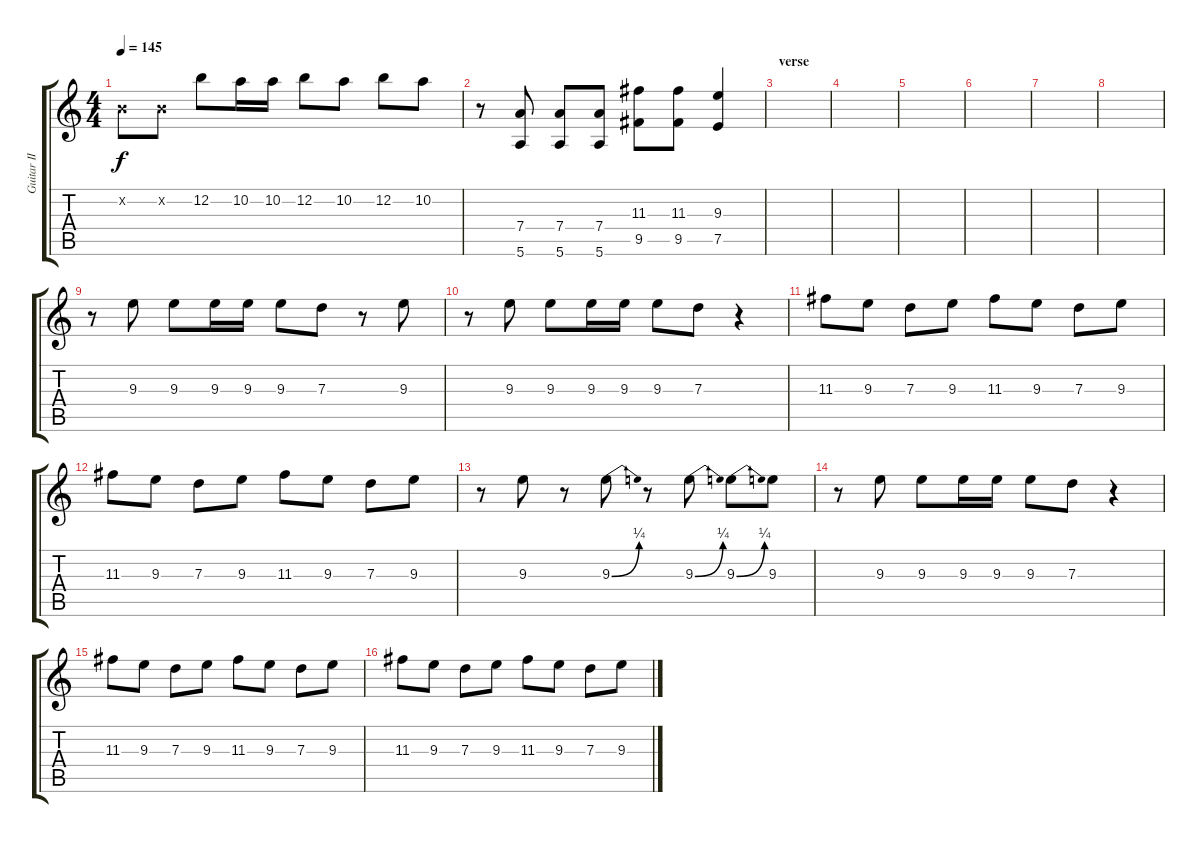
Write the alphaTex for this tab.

\track ("Guitar II - Isaac Brock" "Guitar II ") {instrument distortionguitar}
\staff {score tabs}
\tuning (E4 B3 G3 D3 A2 E2) {hide}
\ts (4 4)
\tempo 145
\clef g2
\ks c
0.2{x}.8{dy f} 0.2{x}.8 12.2.8 10.2.16 10.2.16 12.2.8 10.2.8 12.2.8 10.2.8 |
r.8 (7.4 5.6).8 (7.4 5.6).8 (7.4 5.6).8 (11.3 9.5).8 (11.3 9.5).8 (9.3 7.5).4 |
\section ("" "verse")
|
|
|
|
|
|
r.8 9.3.8 9.3.8 9.3.16 9.3.16 9.3.8 7.3.8 r.8 9.3.8 |
r.8 9.3.8 9.3.8 9.3.16 9.3.16 9.3.8 7.3.8 r.4 |
11.3.8 9.3.8 7.3.8 9.3.8 11.3.8 9.3.8 7.3.8 9.3.8 |
11.3.8 9.3.8 7.3.8 9.3.8 11.3.8 9.3.8 7.3.8 9.3.8 |
r.8 9.3.8 r.8 9.3{be (bend 0 0 60 1)}.8 r.8 9.3{be (bend 0 0 60 1)}.8 9.3{be (bend 0 0 60 1)}.8 9.3.8 |
r.8 9.3.8 9.3.8 9.3.16 9.3.16 9.3.8 7.3.8 r.4 |
11.3.8 9.3.8 7.3.8 9.3.8 11.3.8 9.3.8 7.3.8 9.3.8 |
11.3.8 9.3.8 7.3.8 9.3.8 11.3.8 9.3.8 7.3.8 9.3.8
